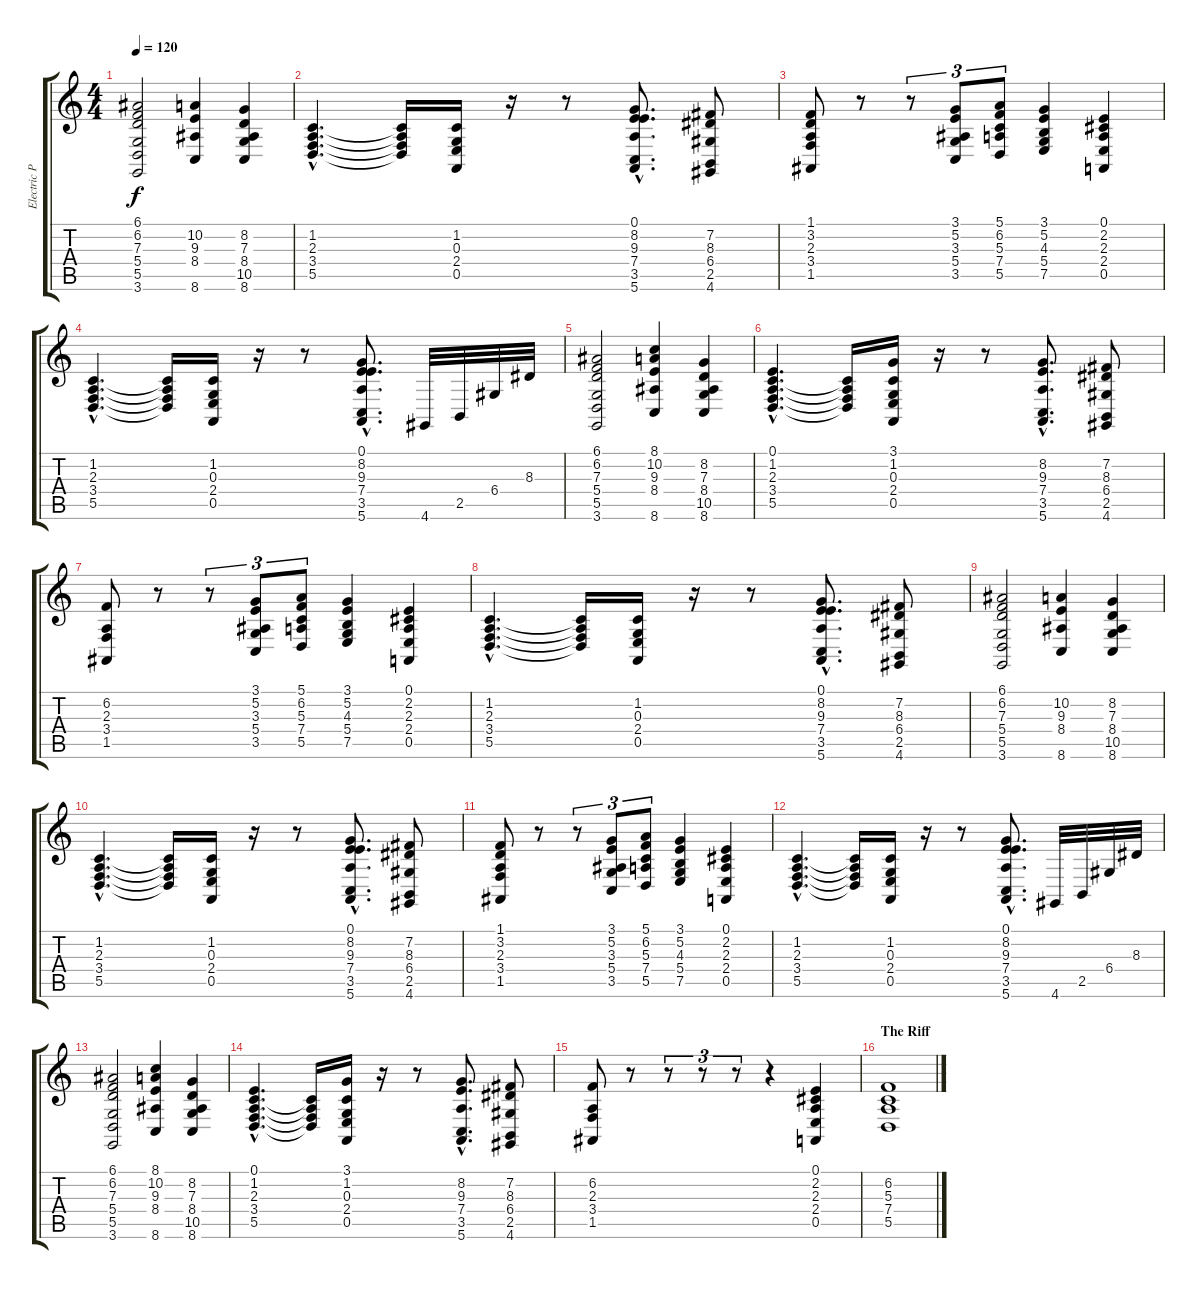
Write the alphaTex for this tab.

\track ("Electric Piano" "Electric P") {instrument electricpiano1}
\staff {score tabs}
\tuning (E4 B3 G3 D3 A2 E2) {hide}
\ts (4 4)
\tempo 120
\clef g2
\ks c
(6.1 6.2 7.3 5.4 5.5 3.6).2{dy f} (10.2 9.3 8.4 8.6).4 (8.2 7.3 8.4 10.5 8.6).4 |
(1.2{hac} 2.3{hac} 3.4{hac} 5.5{hac}).4{d} (1.2{t} 2.3{t} 3.4{t} 5.5{t}).16 (1.2 0.3 2.4 0.5).16 r.16 r.8 (0.1{hac} 8.2{hac} 9.3{hac} 7.4{hac} 3.5{hac} 5.6{hac}).8{d} (7.2 8.3 6.4 2.5 4.6).8 |
(1.1 3.2 2.3 3.4 1.5).8 r.8 r.8{tu (3 2)} (3.1 5.2 3.3 5.4 3.5).8{tu (3 2)} (5.1 6.2 5.3 7.4 5.5).8{tu (3 2)} (3.1 5.2 4.3 5.4 7.5).4 (0.1 2.2 2.3 2.4 0.5).4 |
(1.2{hac} 2.3{hac} 3.4{hac} 5.5{hac}).4{d} (1.2{t} 2.3{t} 3.4{t} 5.5{t}).16 (1.2 0.3 2.4 0.5).16 r.16 r.8 (0.1{hac} 8.2{hac} 9.3{hac} 7.4{hac} 3.5{hac} 5.6{hac}).8{d} 4.6.32 2.5.32 6.4.32 8.3.32 |
(6.1 6.2 7.3 5.4 5.5 3.6).2 (8.1 10.2 9.3 8.4 8.6).4 (8.2 7.3 8.4 10.5 8.6).4 |
(0.1{hac} 1.2{hac} 2.3{hac} 3.4{hac} 5.5{hac}).4{d} (1.2{t} 2.3{t} 3.4{t} 5.5{t}).16 (3.1 1.2 0.3 2.4 0.5).16 r.16 r.8 (8.2{hac} 9.3{hac} 7.4{hac} 3.5{hac} 5.6{hac}).8{d} (7.2 8.3 6.4 2.5 4.6).8 |
(6.2 2.3 3.4 1.5).8 r.8 r.8{tu (3 2)} (3.1 5.2 3.3 5.4 3.5).8{tu (3 2)} (5.1 6.2 5.3 7.4 5.5).8{tu (3 2)} (3.1 5.2 4.3 5.4 7.5).4 (0.1 2.2 2.3 2.4 0.5).4 |
(1.2{hac} 2.3{hac} 3.4{hac} 5.5{hac}).4{d} (1.2{t} 2.3{t} 3.4{t} 5.5{t}).16 (1.2 0.3 2.4 0.5).16 r.16 r.8 (0.1{hac} 8.2{hac} 9.3{hac} 7.4{hac} 3.5{hac} 5.6{hac}).8{d} (7.2 8.3 6.4 2.5 4.6).8 |
(6.1 6.2 7.3 5.4 5.5 3.6).2 (10.2 9.3 8.4 8.6).4 (8.2 7.3 8.4 10.5 8.6).4 |
(1.2{hac} 2.3{hac} 3.4{hac} 5.5{hac}).4{d} (1.2{t} 2.3{t} 3.4{t} 5.5{t}).16 (1.2 0.3 2.4 0.5).16 r.16 r.8 (0.1{hac} 8.2{hac} 9.3{hac} 7.4{hac} 3.5{hac} 5.6{hac}).8{d} (7.2 8.3 6.4 2.5 4.6).8 |
(1.1 3.2 2.3 3.4 1.5).8 r.8 r.8{tu (3 2)} (3.1 5.2 3.3 5.4 3.5).8{tu (3 2)} (5.1 6.2 5.3 7.4 5.5).8{tu (3 2)} (3.1 5.2 4.3 5.4 7.5).4 (0.1 2.2 2.3 2.4 0.5).4 |
(1.2{hac} 2.3{hac} 3.4{hac} 5.5{hac}).4{d} (1.2{t} 2.3{t} 3.4{t} 5.5{t}).16 (1.2 0.3 2.4 0.5).16 r.16 r.8 (0.1{hac} 8.2{hac} 9.3{hac} 7.4{hac} 3.5{hac} 5.6{hac}).8{d} 4.6.32 2.5.32 6.4.32 8.3.32 |
(6.1 6.2 7.3 5.4 5.5 3.6).2 (8.1 10.2 9.3 8.4 8.6).4 (8.2 7.3 8.4 10.5 8.6).4 |
(0.1{hac} 1.2{hac} 2.3{hac} 3.4{hac} 5.5{hac}).4{d} (1.2{t} 2.3{t} 3.4{t} 5.5{t}).16 (3.1 1.2 0.3 2.4 0.5).16 r.16 r.8 (8.2{hac} 9.3{hac} 7.4{hac} 3.5{hac} 5.6{hac}).8{d} (7.2 8.3 6.4 2.5 4.6).8 |
(6.2 2.3 3.4 1.5).8 r.8 r.8{tu (3 2)} r.8{tu (3 2)} r.8{tu (3 2)} r.4 (0.1 2.2 2.3 2.4 0.5).4 |
\section ("" "The Riff")
(6.2 5.3 7.4 5.5).1
